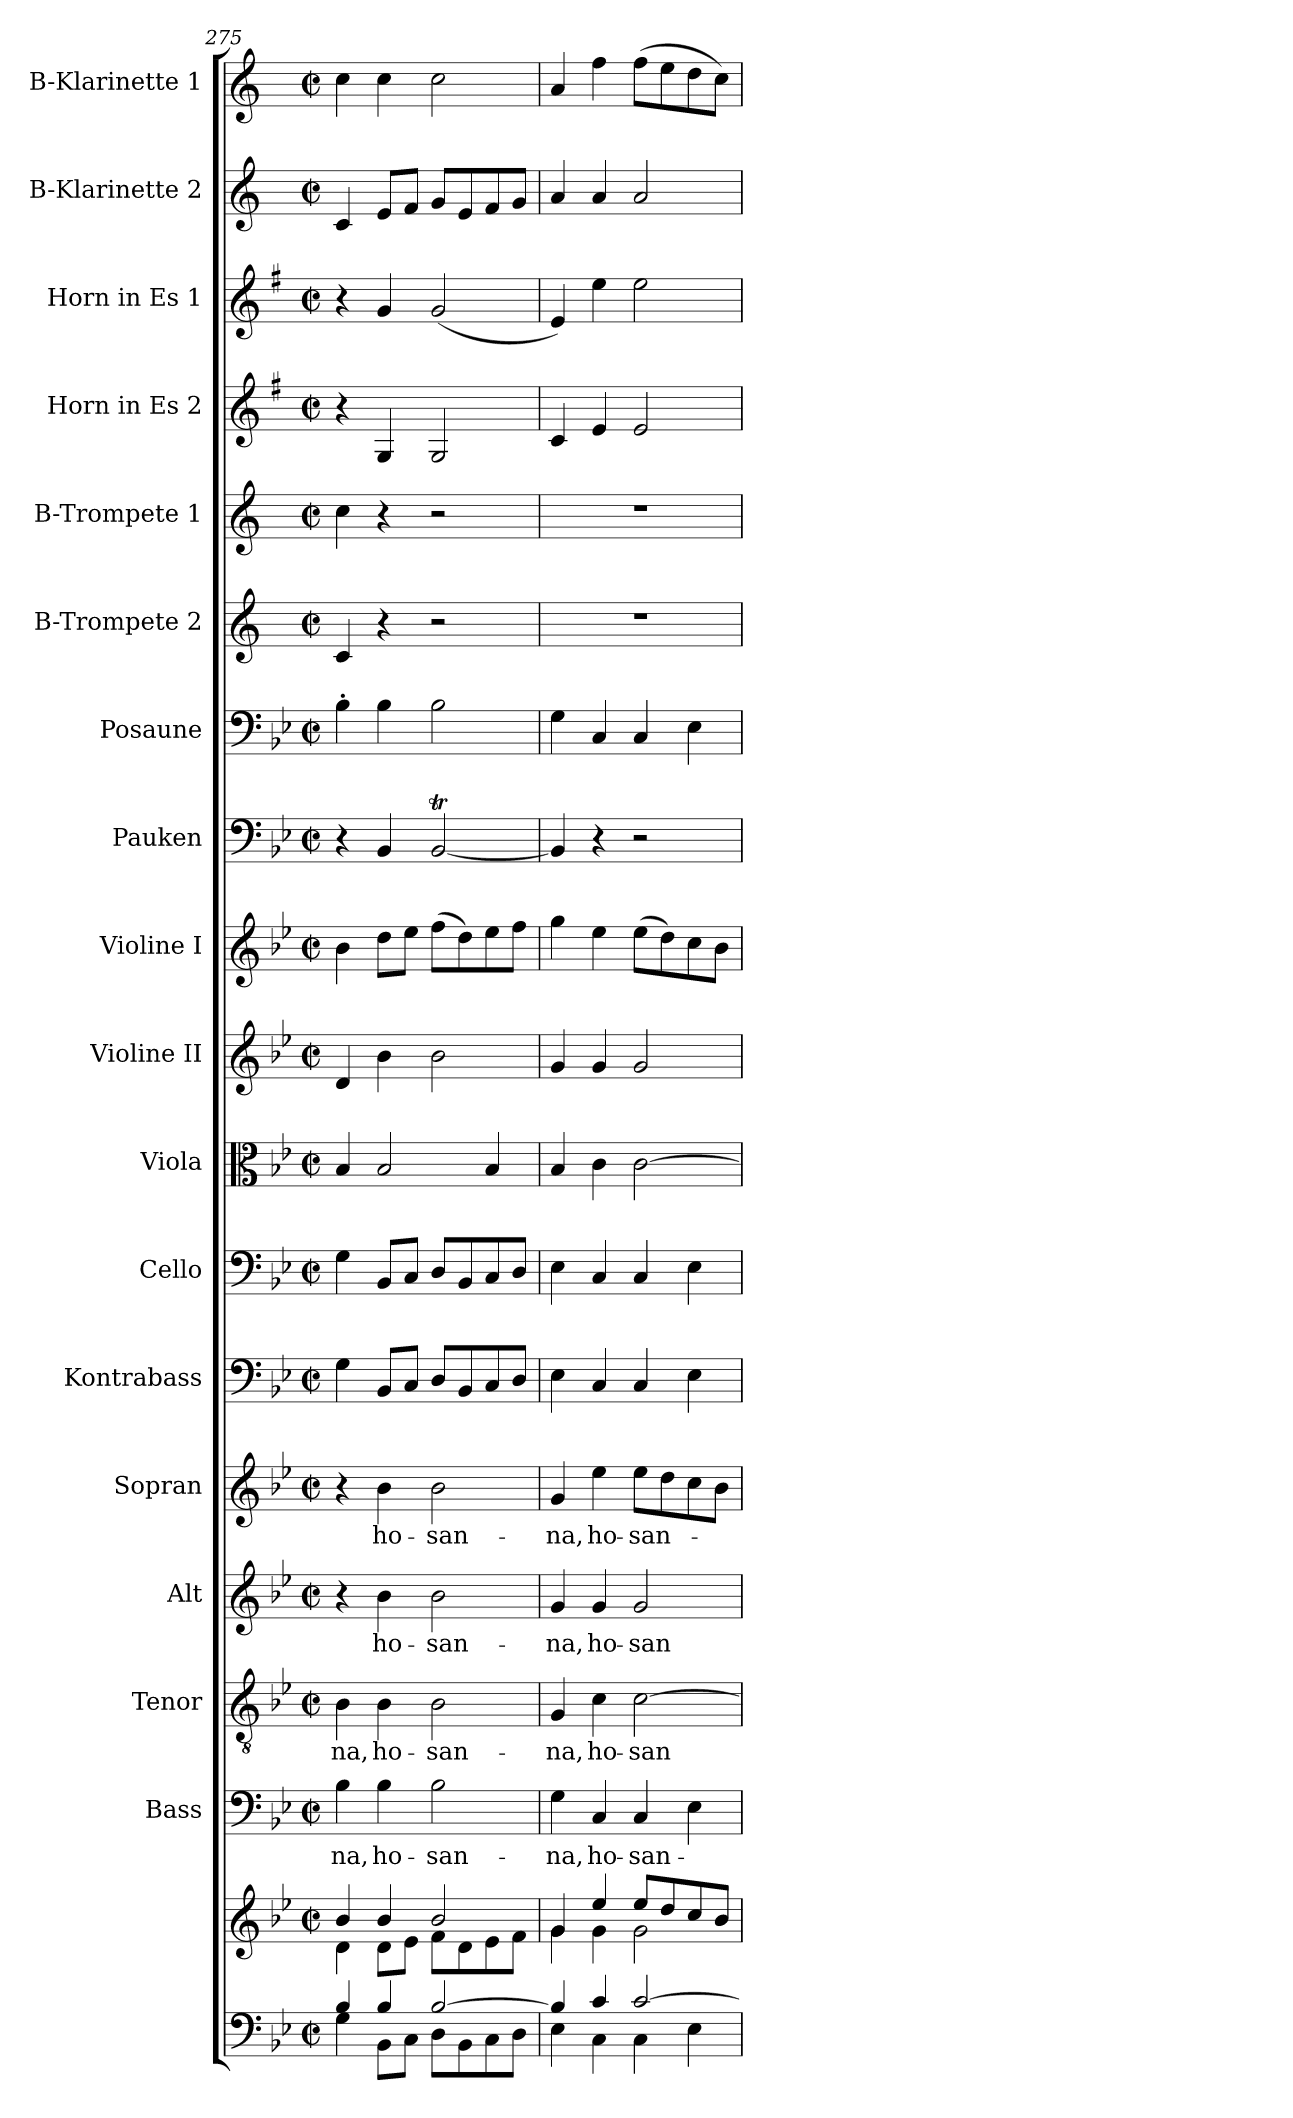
**kern	**kern	**kern	**text	**kern	**text	**kern	**text	**kern	**text	**kern	**kern	**kern	**kern	**kern	**kern	**kern	**kern	**kern	**kern	**kern	**kern	**kern
*part18	*part18	*part17	*part17	*part16	*part16	*part15	*part15	*part14	*part14	*part13	*part12	*part11	*part10	*part9	*part8	*part7	*part6	*part5	*part4	*part3	*part2	*part1
*staff19	*staff18	*staff17	*staff17	*staff16	*staff16	*staff15	*staff15	*staff14	*staff14	*staff13	*staff12	*staff11	*staff10	*staff9	*staff8	*staff7	*staff6	*staff5	*staff4	*staff3	*staff2	*staff1
*	*	*I"Bass	*	*I"Tenor	*	*I"Alt	*	*I"Sopran	*	*I"Kontrabass	*I"Cello	*I"Viola	*I"Violine II	*I"Violine I	*I"Pauken	*I"Posaune	*I"B-Trompete 2	*I"B-Trompete 1	*I"Horn in Es 2	*I"Horn in Es 1	*I"B-Klarinette 2	*I"B-Klarinette 1
*	*	*I'B.	*	*I'T.	*	*I'A.	*	*I'S.	*	*I'Kb.	*	*I'Vla.	*I'Vl. II	*I'Vl. I	*I'Pk.	*I'Pos.	*I'B Trp. 2	*I'B Trp. 1	*	*	*I'B Kl. 2	*I'B Kl. 1
*clefF4	*clefG2	*clefF4	*	*clefGv2	*	*clefG2	*	*clefG2	*	*clefF4	*clefF4	*clefC3	*clefG2	*clefG2	*clefF4	*clefF4	*clefG2	*clefG2	*clefG2	*clefG2	*clefG2	*clefG2
*	*	*	*	*	*	*	*	*	*	*ITrd7c12	*	*	*	*	*	*	*ITrd1c2	*ITrd1c2	*ITrd5c9	*ITrd5c9	*ITrd1c2	*ITrd1c2
*k[b-e-]	*k[b-e-]	*k[b-e-]	*	*k[b-e-]	*	*k[b-e-]	*	*k[b-e-]	*	*k[b-e-]	*k[b-e-]	*k[b-e-]	*k[b-e-]	*k[b-e-]	*k[b-e-]	*k[b-e-]	*k[b-e-]	*k[b-e-]	*k[b-e-]	*k[b-e-]	*k[b-e-]	*k[b-e-]
*B-:	*B-:	*B-:	*	*B-:	*	*B-:	*	*B-:	*	*B-:	*B-:	*B-:	*B-:	*B-:	*B-:	*B-:	*B-:	*B-:	*B-:	*B-:	*B-:	*B-:
*M2/2	*M2/2	*M2/2	*	*M2/2	*	*M2/2	*	*M2/2	*	*M2/2	*M2/2	*M2/2	*M2/2	*M2/2	*M2/2	*M2/2	*M2/2	*M2/2	*M2/2	*M2/2	*M2/2	*M2/2
*met(c|)	*met(c|)	*met(c|)	*	*met(c|)	*	*met(c|)	*	*met(c|)	*	*met(c|)	*met(c|)	*met(c|)	*met(c|)	*met(c|)	*met(c|)	*met(c|)	*met(c|)	*met(c|)	*met(c|)	*met(c|)	*met(c|)	*met(c|)
=275	=275	=275	=275	=275	=275	=275	=275	=275	=275	=275	=275	=275	=275	=275	=275	=275	=275	=275	=275	=275	=275	=275
*^	*^	*	*	*	*	*	*	*	*	*	*	*	*	*	*	*	*	*	*	*	*	*
!	!	!	!	!	!LO:LY:b	!	!LO:LY:b	!	!	!	!	!	!	!	!	!	!	!	!	!	!	!	!	!
4B-/	4G\	4b-/	4d\	4B-\	-na,	4B-\	-na,	4r	.	4r	.	4GG\	4G\	4B-/	4d/	4b-\	4r	4B-'>\	4B-/	4b-\	4r	4r	4B-/	4b-\
!	!	!	!	!	!LO:LY:b	!	!LO:LY:b	!	!LO:LY:b	!	!LO:LY:b	!	!	!	!	!	!	!	!	!	!	!	!	!
4B-/	8BB-\L	4b-/	8d\L	4B-\	ho-	4B-\	ho-	4b-\	ho-	4b-\	ho-	8BBB-/L	8BB-/L	2B-/	4b-\	8dd\L	4BB-/	4B-\	4r	4r	4BB-/	4B-/	8d/L	4b-\
.	8C\J	.	8e-\J	.	.	.	.	.	.	.	.	8CC/J	8C/J	.	.	8ee-\J	.	.	.	.	.	.	8e-/J	.
!	!	!	!	!	!LO:LY:b	!	!LO:LY:b	!	!LO:LY:b	!	!LO:LY:b	!	!	!	!	!	!	!	!	!	!	!	!	!
[>2B-/	8D\L	2b-/	8f\L	2B-\	-san-	2B-\	-san-	2b-\	-san-	2b-\	-san-	8DD/L	8D/L	.	2b-\	(>8ff\L	[2BB-T/	2B-\	2r	2r	2BB-/	(<2B-/	8f/L	2b-\
.	8BB-\	.	8d\	.	.	.	.	.	.	.	.	8BBB-/	8BB-/	.	.	8dd\)	.	.	.	.	.	.	8d/	.
.	8C\	.	8e-\	.	.	.	.	.	.	.	.	8CC/	8C/	4B-/	.	8ee-\	.	.	.	.	.	.	8e-/	.
.	8D\J	.	8f\J	.	.	.	.	.	.	.	.	8DD/J	8D/J	.	.	8ff\J	.	.	.	.	.	.	8f/J	.
=276	=276	=276	=276	=276	=276	=276	=276	=276	=276	=276	=276	=276	=276	=276	=276	=276	=276	=276	=276	=276	=276	=276	=276	=276
!	!	!	!	!	!LO:LY:b	!	!LO:LY:b	!	!LO:LY:b	!	!LO:LY:b	!	!	!	!	!	!	!	!	!	!	!	!	!
4B-/]	4E-\	4g/	4g\	4G\	-na,	4G/	-na,	4g/	-na,	4g/	-na,	4EE-\	4E-\	4B-/	4g/	4gg\	4BB-/]	4G\	1r	1r	4E-/	4G/)	4g/	4g/
!	!	!	!	!	!LO:LY:b	!	!LO:LY:b	!	!LO:LY:b	!	!LO:LY:b	!	!	!	!	!	!	!	!	!	!	!	!	!
4c/	4C\	4ee-/	4g\	4C/	ho-	4c\	ho-	4g/	ho-	4ee-\	ho-	4CC/	4C/	4c\	4g/	4ee-\	4r	4C/	.	.	4G/	4g\	4g/	4ee-\
!	!	!	!	!	!LO:LY:b	!	!LO:LY:b	!	!LO:LY:b	!	!LO:LY:b	!	!	!	!	!	!	!	!	!	!	!	!	!
[>2c/	4C\	8ee-/L	2g\	4C/	-san-	[2c\	-san-	2g/	-san-	8ee-\L	-san-	4CC/	4C/	[2c\	2g/	(>8ee-\L	2r	4C/	.	.	2G/	2g\	2g/	(>8ee-\L
.	.	8dd/	.	.	.	.	.	.	.	8dd\	.	.	.	.	.	8dd\)	.	.	.	.	.	.	.	8dd\
.	4E-\	8cc/	.	4E-\	.	.	.	.	.	8cc\	.	4EE-\	4E-\	.	.	8cc\	.	4E-\	.	.	.	.	.	8cc\
.	.	8b-/J	.	.	.	.	.	.	.	8b-\J	.	.	.	.	.	8b-\J	.	.	.	.	.	.	.	8b-\J)
*v	*v	*	*	*	*	*	*	*	*	*	*	*	*	*	*	*	*	*	*	*	*	*	*	*
*	*v	*v	*	*	*	*	*	*	*	*	*	*	*	*	*	*	*	*	*	*	*	*	*
=	=	=	=	=	=	=	=	=	=	=	=	=	=	=	=	=	=	=	=	=	=	=
*-	*-	*-	*-	*-	*-	*-	*-	*-	*-	*-	*-	*-	*-	*-	*-	*-	*-	*-	*-	*-	*-	*-
